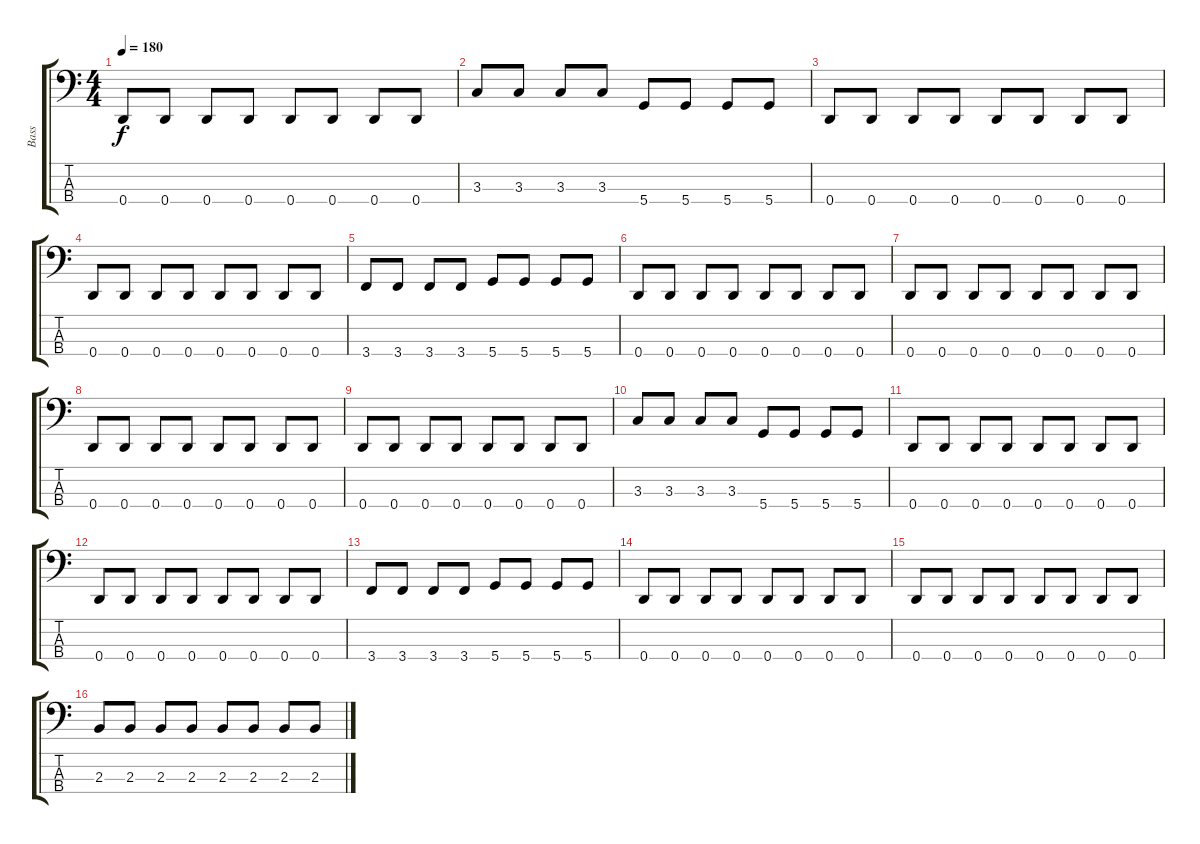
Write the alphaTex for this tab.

\track ("Bass" "Bass") {instrument electricbasspick}
\staff {score tabs}
\tuning (G2 D2 A1 D1) {hide}
\ts (4 4)
\tempo 180
\clef f4
\ks c
0.4.8{dy f} 0.4.8 0.4.8 0.4.8 0.4.8 0.4.8 0.4.8 0.4.8 |
3.3.8 3.3.8 3.3.8 3.3.8 5.4.8 5.4.8 5.4.8 5.4.8 |
0.4.8 0.4.8 0.4.8 0.4.8 0.4.8 0.4.8 0.4.8 0.4.8 |
0.4.8 0.4.8 0.4.8 0.4.8 0.4.8 0.4.8 0.4.8 0.4.8 |
3.4.8 3.4.8 3.4.8 3.4.8 5.4.8 5.4.8 5.4.8 5.4.8 |
0.4.8 0.4.8 0.4.8 0.4.8 0.4.8 0.4.8 0.4.8 0.4.8 |
0.4.8 0.4.8 0.4.8 0.4.8 0.4.8 0.4.8 0.4.8 0.4.8 |
0.4.8 0.4.8 0.4.8 0.4.8 0.4.8 0.4.8 0.4.8 0.4.8 |
0.4.8 0.4.8 0.4.8 0.4.8 0.4.8 0.4.8 0.4.8 0.4.8 |
3.3.8 3.3.8 3.3.8 3.3.8 5.4.8 5.4.8 5.4.8 5.4.8 |
0.4.8 0.4.8 0.4.8 0.4.8 0.4.8 0.4.8 0.4.8 0.4.8 |
0.4.8 0.4.8 0.4.8 0.4.8 0.4.8 0.4.8 0.4.8 0.4.8 |
3.4.8 3.4.8 3.4.8 3.4.8 5.4.8 5.4.8 5.4.8 5.4.8 |
0.4.8 0.4.8 0.4.8 0.4.8 0.4.8 0.4.8 0.4.8 0.4.8 |
0.4.8 0.4.8 0.4.8 0.4.8 0.4.8 0.4.8 0.4.8 0.4.8 |
2.3.8 2.3.8 2.3.8 2.3.8 2.3.8 2.3.8 2.3.8 2.3.8
